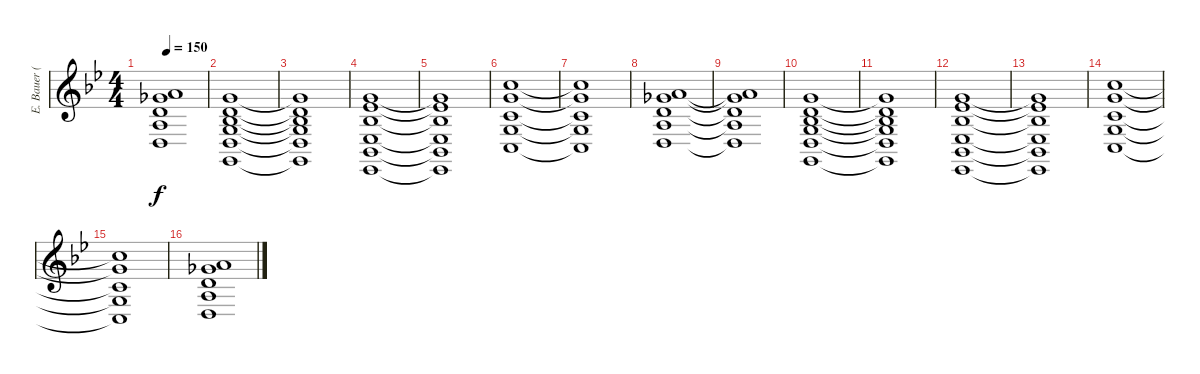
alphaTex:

\track ("E. Bauer (Keyboard)" "E. Bauer (") {instrument stringensemble1}
\staff {score}
\tuning (E4 B3 G3 D3 A2 E2 B1) {hide}
\ts (4 4)
\tempo 150
\clef g2
\ks gminor
(5.1{t} 7.2{t} 7.3{t} 7.4{t} 5.5{t}).1{dy f} |
(3.1 3.2 3.3 5.4 5.5 3.6).1 |
(3.1{t} 3.2{t} 3.3{t} 5.4{t} 5.5{t} 3.6{t}).1 |
(3.1 4.2 3.3 6.5 6.6 4.7).1 |
(3.1{t} 4.2{t} 3.3{t} 6.5{t} 6.6{t} 4.7{t}).1 |
(3.1 13.2 5.3 5.4 3.5).1 |
(3.1{t} 13.2{t} 5.3{t} 5.4{t} 3.5{t}).1 |
(5.1 7.2 7.3 7.4 5.5).1 |
(5.1{t} 7.2{t} 7.3{t} 7.4{t} 5.5{t}).1 |
(3.1 3.2 3.3 5.4 5.5 3.6).1 |
(3.1{t} 3.2{t} 3.3{t} 5.4{t} 5.5{t} 3.6{t}).1 |
(3.1 4.2 3.3 6.5 6.6 4.7).1 |
(3.1{t} 4.2{t} 3.3{t} 6.5{t} 6.6{t} 4.7{t}).1 |
(3.1 13.2 5.3 5.4 3.5).1 |
(3.1{t} 13.2{t} 5.3{t} 5.4{t} 3.5{t}).1 |
(5.1 7.2 7.3 7.4 5.5).1
